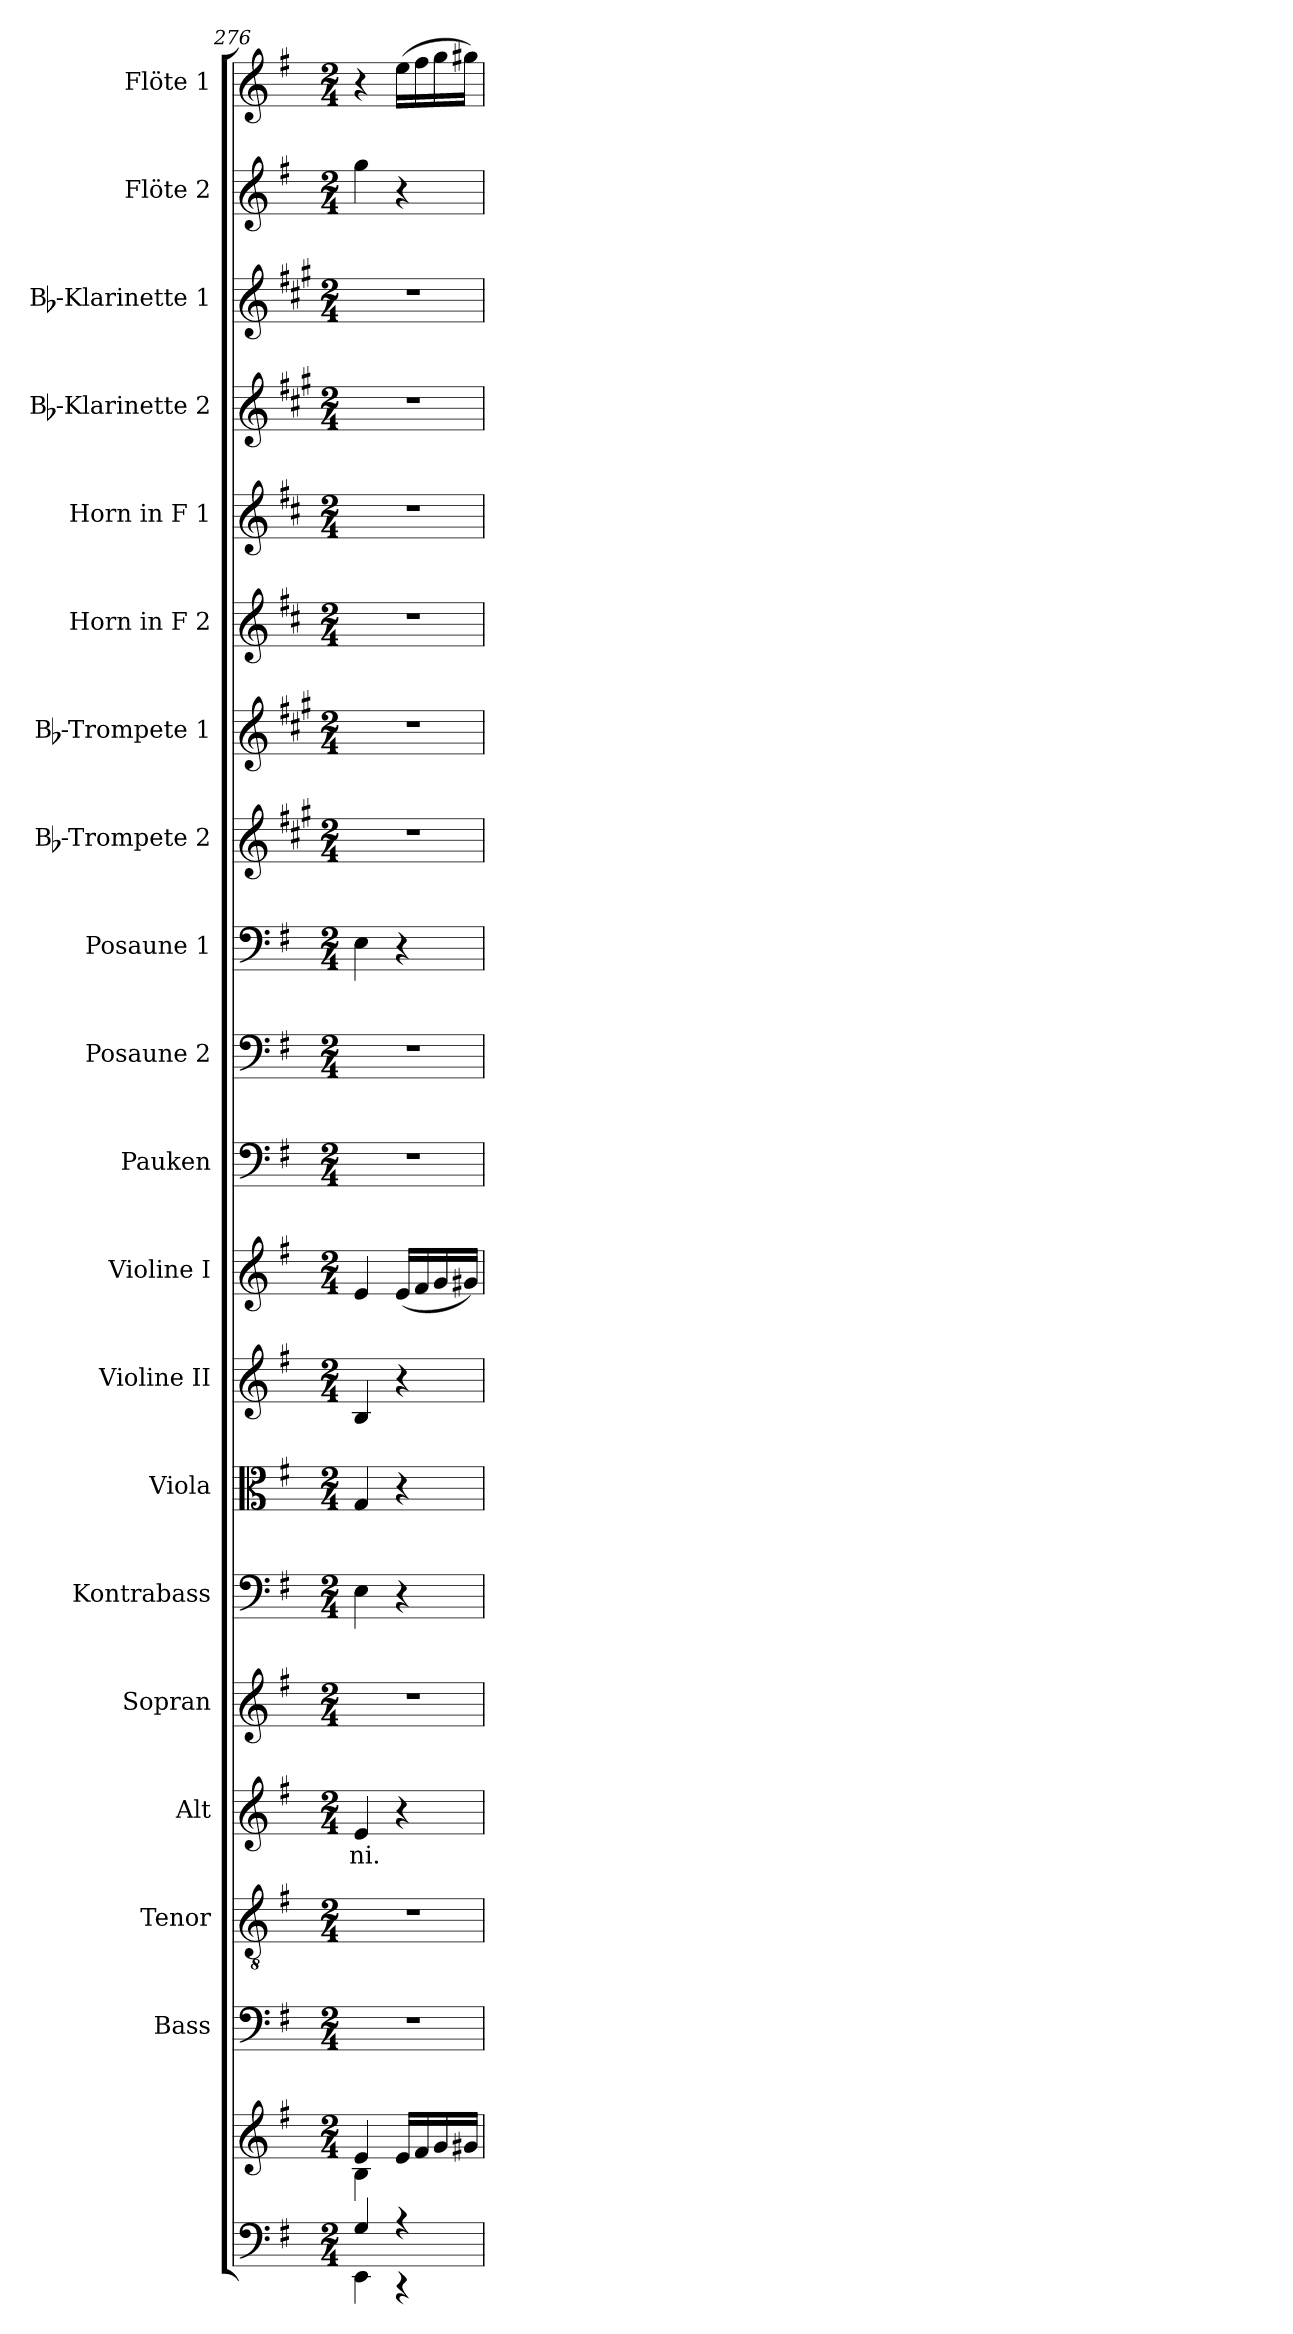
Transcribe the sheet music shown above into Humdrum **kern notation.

**kern	**kern	**kern	**kern	**kern	**text	**kern	**kern	**kern	**kern	**kern	**kern	**kern	**kern	**kern	**kern	**kern	**kern	**kern	**kern	**kern	**kern
*part20	*part20	*part19	*part18	*part17	*part17	*part16	*part15	*part14	*part13	*part12	*part11	*part10	*part9	*part8	*part7	*part6	*part5	*part4	*part3	*part2	*part1
*staff21	*staff20	*staff19	*staff18	*staff17	*staff17	*staff16	*staff15	*staff14	*staff13	*staff12	*staff11	*staff10	*staff9	*staff8	*staff7	*staff6	*staff5	*staff4	*staff3	*staff2	*staff1
*	*	*I"Bass	*I"Tenor	*I"Alt	*	*I"Sopran	*I"Kontrabass	*I"Viola	*I"Violine II	*I"Violine I	*I"Pauken	*I"Posaune 2	*I"Posaune 1	*I"Bb-Trompete 2	*I"Bb-Trompete 1	*I"Horn in F 2	*I"Horn in F 1	*I"Bb-Klarinette 2	*I"Bb-Klarinette 1	*I"Flöte 2	*I"Flöte 1
*	*	*I'B.	*I'T.	*I'A.	*	*I'S.	*I'Kb.	*I'Vla.	*I'Vl. II	*I'Vl. I	*I'Pk.	*I'Pos. 2	*I'Pos. 1	*I'Bb Trp. 2	*I'Bb Trp. 1	*	*	*I'Bb Kl. 2	*I'Bb Kl. 1	*I'Fl. 2	*I'Fl. 1
*clefF4	*clefG2	*clefF4	*clefGv2	*clefG2	*	*clefG2	*clefF4	*clefC3	*clefG2	*clefG2	*clefF4	*clefF4	*clefF4	*clefG2	*clefG2	*clefG2	*clefG2	*clefG2	*clefG2	*clefG2	*clefG2
*	*	*	*	*	*	*	*ITrd7c12	*	*	*	*	*	*	*ITrd1c2	*ITrd1c2	*ITrd4c7	*ITrd4c7	*ITrd1c2	*ITrd1c2	*	*
*k[f#]	*k[f#]	*k[f#]	*k[f#]	*k[f#]	*	*k[f#]	*k[f#]	*k[f#]	*k[f#]	*k[f#]	*k[f#]	*k[f#]	*k[f#]	*k[f#]	*k[f#]	*k[f#]	*k[f#]	*k[f#]	*k[f#]	*k[f#]	*k[f#]
*G:	*G:	*G:	*G:	*G:	*	*G:	*G:	*G:	*G:	*G:	*G:	*G:	*G:	*G:	*G:	*G:	*G:	*G:	*G:	*G:	*G:
*M2/4	*M2/4	*M2/4	*M2/4	*M2/4	*	*M2/4	*M2/4	*M2/4	*M2/4	*M2/4	*M2/4	*M2/4	*M2/4	*M2/4	*M2/4	*M2/4	*M2/4	*M2/4	*M2/4	*M2/4	*M2/4
=276	=276	=276	=276	=276	=276	=276	=276	=276	=276	=276	=276	=276	=276	=276	=276	=276	=276	=276	=276	=276	=276
*^	*^	*	*	*	*	*	*	*	*	*	*	*	*	*	*	*	*	*	*	*	*
!	!	!	!	!	!	!	!LO:LY:b	!	!	!	!	!	!	!	!	!	!	!	!	!	!	!	!
4G/	4EE\	4e/	4B\	2r	2r	4e/	-ni.	2r	4EE\	4G/	4B/	4e/	2r	2r	4E\	2r	2r	2r	2r	2r	2r	4gg\	4r
4r	4r	16e/LL	4ryy	.	.	4r	.	.	4r	4r	4r	(<16e/LL	.	.	4r	.	.	.	.	.	.	4r	(>16ee\LL
.	.	16f#/	.	.	.	.	.	.	.	.	.	16f#/	.	.	.	.	.	.	.	.	.	.	16ff#\
.	.	16g/	.	.	.	.	.	.	.	.	.	16g/	.	.	.	.	.	.	.	.	.	.	16gg\
.	.	16g#X/JJ	.	.	.	.	.	.	.	.	.	16g#X/JJ)	.	.	.	.	.	.	.	.	.	.	16gg#X\JJ)
*v	*v	*	*	*	*	*	*	*	*	*	*	*	*	*	*	*	*	*	*	*	*	*	*
*	*v	*v	*	*	*	*	*	*	*	*	*	*	*	*	*	*	*	*	*	*	*	*
=	=	=	=	=	=	=	=	=	=	=	=	=	=	=	=	=	=	=	=	=	=
*-	*-	*-	*-	*-	*-	*-	*-	*-	*-	*-	*-	*-	*-	*-	*-	*-	*-	*-	*-	*-	*-
